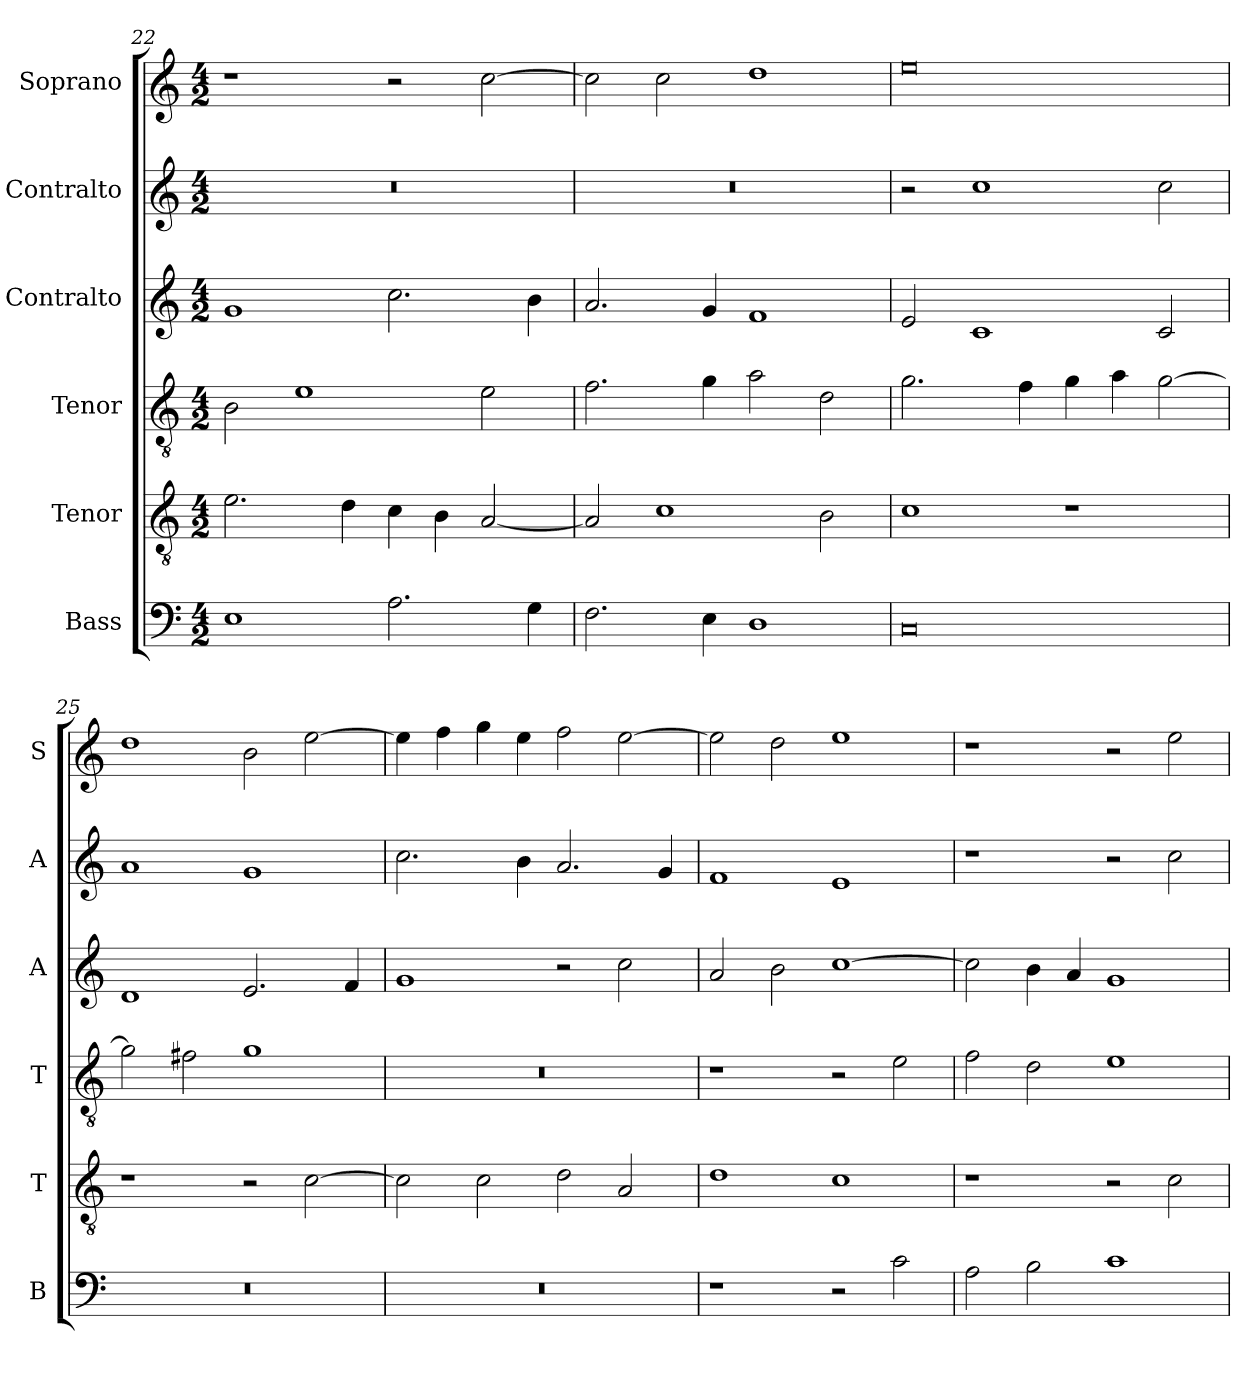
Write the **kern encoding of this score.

**kern	**kern	**kern	**kern	**kern	**kern
*part6	*part5	*part4	*part3	*part2	*part1
*staff6	*staff5	*staff4	*staff3	*staff2	*staff1
*I"Bass	*I"Tenor	*I"Tenor	*I"Contralto	*I"Contralto	*I"Soprano
*I'B	*I'T	*I'T	*I'A	*I'A	*I'S
*clefF4	*clefGv2	*clefGv2	*clefG2	*clefG2	*clefG2
*k[]	*k[]	*k[]	*k[]	*k[]	*k[]
*C:ion	*C:ion	*C:ion	*C:ion	*C:ion	*C:ion
*M4/2	*M4/2	*M4/2	*M4/2	*M4/2	*M4/2
=22	=22	=22	=22	=22	=22
1E	2.e	2B	1g	0r	1r
.	.	1e	.	.	.
.	4d	.	.	.	.
2.A	4c	.	2.cc	.	2r
.	4B	.	.	.	.
.	[2A	2e	.	.	[2cc
4G	.	.	4b	.	.
=23	=23	=23	=23	=23	=23
2.F	2A]	2.f	2.a	0r	2cc]
.	1c	.	.	.	2cc
4E	.	4g	4g	.	.
1D	.	2a	1f	.	1dd
.	2B	2d	.	.	.
=24	=24	=24	=24	=24	=24
0C	1c	2.g	2e	2r	0ee
.	.	.	1c	1cc	.
.	.	4f	.	.	.
.	1r	4g	.	.	.
.	.	4a	.	.	.
.	.	[2g	2c	2cc	.
=25	=25	=25	=25	=25	=25
0r	1r	2g]	1d	1a	1dd
.	.	2f#X	.	.	.
.	2r	1g	2.e	1g	2b
.	[2c	.	.	.	[2ee
.	.	.	4f	.	.
=26	=26	=26	=26	=26	=26
0r	2c]	0r	1g	2.cc	4ee]
.	.	.	.	.	4ff
.	2c	.	.	.	4gg
.	.	.	.	4b	4ee
.	2d	.	2r	2.a	2ff
.	2A	.	2cc	.	[2ee
.	.	.	.	4g	.
=27	=27	=27	=27	=27	=27
1r	1d	1r	2a	1f	2ee]
.	.	.	2b	.	2dd
2r	1c	2r	[1cc	1e	1ee
2c	.	2e	.	.	.
=28	=28	=28	=28	=28	=28
2A	1r	2f	2cc]	1r	1r
2B	.	2d	4b	.	.
.	.	.	4a	.	.
1c	2r	1e	1g	2r	2r
.	2c	.	.	2cc	2ee
=	=	=	=	=	=
*-	*-	*-	*-	*-	*-
